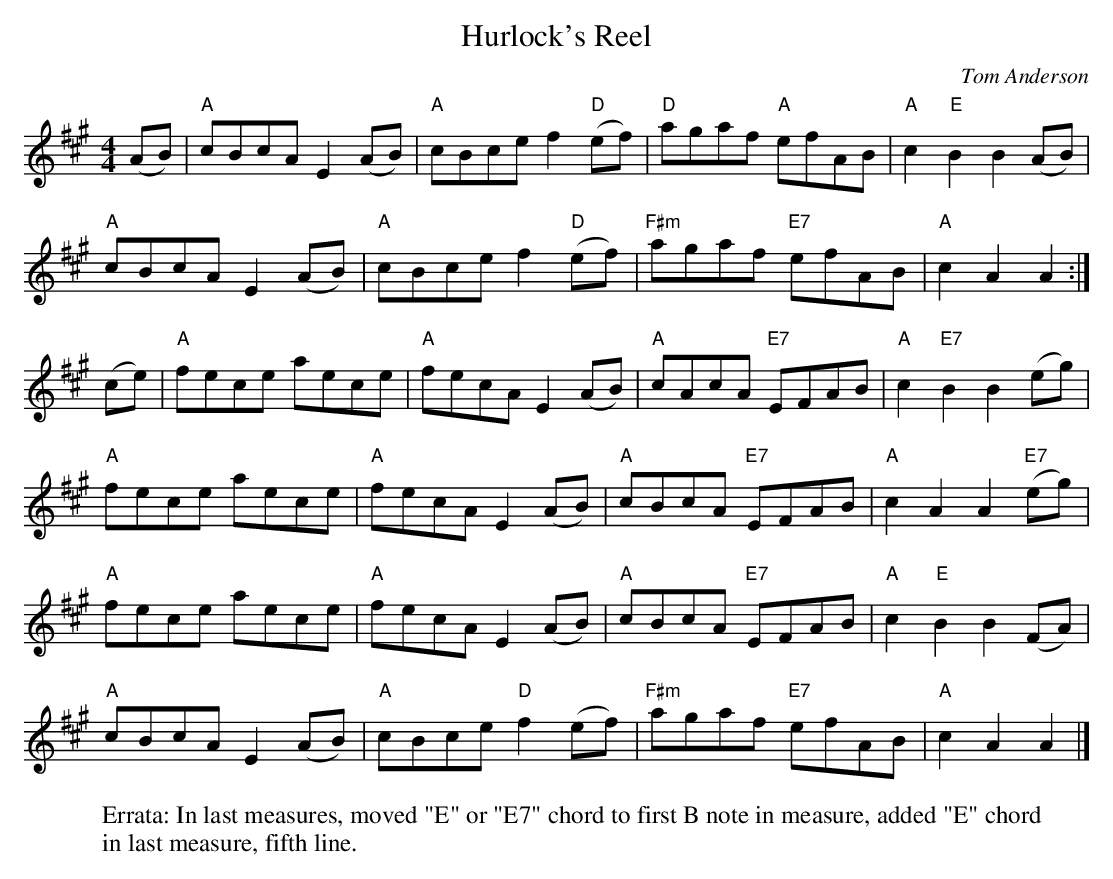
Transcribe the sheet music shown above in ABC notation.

X:1
T:Hurlock's Reel
C:Tom Anderson
L:1/8
M:4/4
K:A
(AB) | "A"cBcA E2 (AB) | "A"cBce f2 "D"(ef) | "D"agaf "A"efAB | "A"c2 "E"B2 B2 (AB) |
"A"cBcA E2 (AB) | "A"cBce f2 "D"(ef) | "F#m"agaf "E7"efAB | "A"c2 A2 A2 :|
(ce) | "A"fece aece | "A"fecA E2 (AB) | "A"cAcA "E7"EFAB | "A"c2 "E7"B2 B2 (eg) |
"A"fece aece | "A"fecA E2 (AB) | "A"cBcA "E7"EFAB | "A"c2 A2 A2 "E7"(eg) |
"A"fece aece | "A"fecA E2 (AB) | "A"cBcA "E7"EFAB | "A"c2 "E"B2 B2 (FA) |
"A"cBcA E2 (AB) | "A"cBce "D"f2 (ef) | "F#m"agaf "E7"efAB | "A"c2 A2 A2 |]
W:Errata: In last measures, moved "E" or "E7" chord to first B note in measure, added "E" chord
W:in last measure, fifth line.
